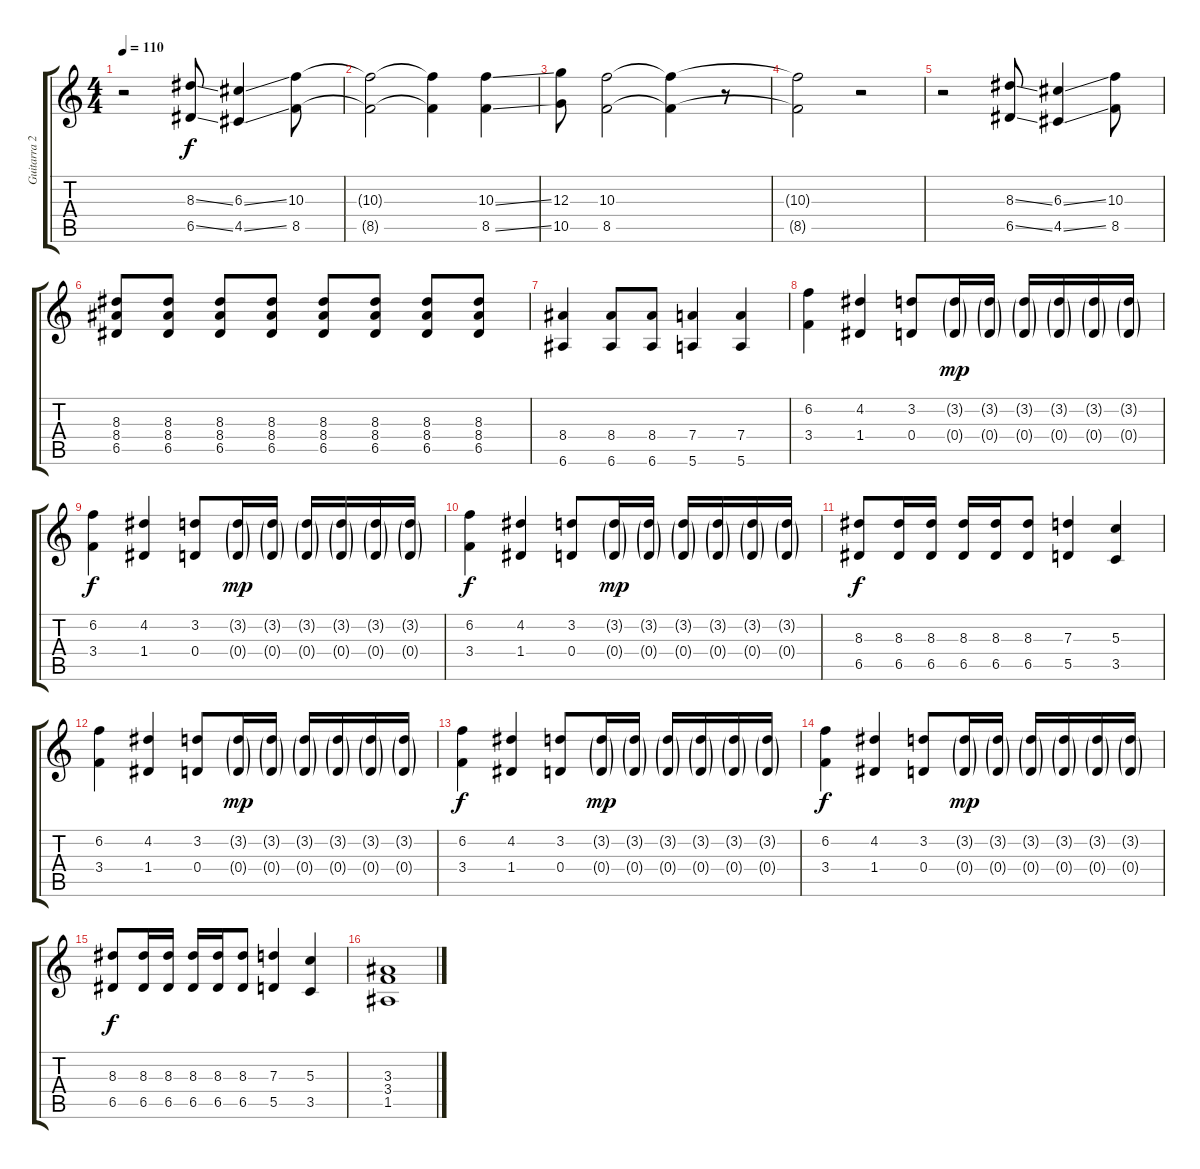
\track ("Guitarra 2" "Guitarra 2") {instrument overdrivenguitar}
\staff {score tabs}
\tuning (E4 B3 G3 D3 A2 E2) {hide}
\ts (4 4)
\tempo 110
\clef g2
\ks c
r.2{dy f} (8.3{ss} 6.5{ss}).8 (6.3{ss} 4.5{ss}).4 (10.3 8.5).8 |
(10.3{t} 8.5{t}).2 (10.3{t} 8.5{t}).4 (10.3{ss} 8.5{ss}).4 |
(12.3 10.5).8 (10.3 8.5).2 (10.3{t} 8.5{t}).4 r.8 |
(10.3{t} 8.5{t}).2 r.2 |
r.2 (8.3{ss} 6.5{ss}).8 (6.3{ss} 4.5{ss}).4 (10.3 8.5).8 |
(8.3 8.4 6.5).8 (8.3 8.4 6.5).8 (8.3 8.4 6.5).8 (8.3 8.4 6.5).8 (8.3 8.4 6.5).8 (8.3 8.4 6.5).8 (8.3 8.4 6.5).8 (8.3 8.4 6.5).8 |
(8.4 6.6).4 (8.4 6.6).8 (8.4 6.6).8 (7.4 5.6).4 (7.4 5.6).4 |
(6.2 3.4).4 (4.2 1.4).4 (3.2 0.4).8 (3.2{g} 0.4{g}).16{dy mp} (3.2{g} 0.4{g}).16 (3.2{g} 0.4{g}).16 (3.2{g} 0.4{g}).16 (3.2{g} 0.4{g}).16 (3.2{g} 0.4{g}).16 |
(6.2 3.4).4{dy f} (4.2 1.4).4 (3.2 0.4).8 (3.2{g} 0.4{g}).16{dy mp} (3.2{g} 0.4{g}).16 (3.2{g} 0.4{g}).16 (3.2{g} 0.4{g}).16 (3.2{g} 0.4{g}).16 (3.2{g} 0.4{g}).16 |
(6.2 3.4).4{dy f} (4.2 1.4).4 (3.2 0.4).8 (3.2{g} 0.4{g}).16{dy mp} (3.2{g} 0.4{g}).16 (3.2{g} 0.4{g}).16 (3.2{g} 0.4{g}).16 (3.2{g} 0.4{g}).16 (3.2{g} 0.4{g}).16 |
(8.3 6.5).8{dy f} (8.3 6.5).16 (8.3 6.5).16 (8.3 6.5).16 (8.3 6.5).16 (8.3 6.5).8 (7.3 5.5).4 (5.3 3.5).4 |
(6.2 3.4).4 (4.2 1.4).4 (3.2 0.4).8 (3.2{g} 0.4{g}).16{dy mp} (3.2{g} 0.4{g}).16 (3.2{g} 0.4{g}).16 (3.2{g} 0.4{g}).16 (3.2{g} 0.4{g}).16 (3.2{g} 0.4{g}).16 |
(6.2 3.4).4{dy f} (4.2 1.4).4 (3.2 0.4).8 (3.2{g} 0.4{g}).16{dy mp} (3.2{g} 0.4{g}).16 (3.2{g} 0.4{g}).16 (3.2{g} 0.4{g}).16 (3.2{g} 0.4{g}).16 (3.2{g} 0.4{g}).16 |
(6.2 3.4).4{dy f} (4.2 1.4).4 (3.2 0.4).8 (3.2{g} 0.4{g}).16{dy mp} (3.2{g} 0.4{g}).16 (3.2{g} 0.4{g}).16 (3.2{g} 0.4{g}).16 (3.2{g} 0.4{g}).16 (3.2{g} 0.4{g}).16 |
(8.3 6.5).8{dy f} (8.3 6.5).16 (8.3 6.5).16 (8.3 6.5).16 (8.3 6.5).16 (8.3 6.5).8 (7.3 5.5).4 (5.3 3.5).4 |
(3.3 3.4 1.5).1
